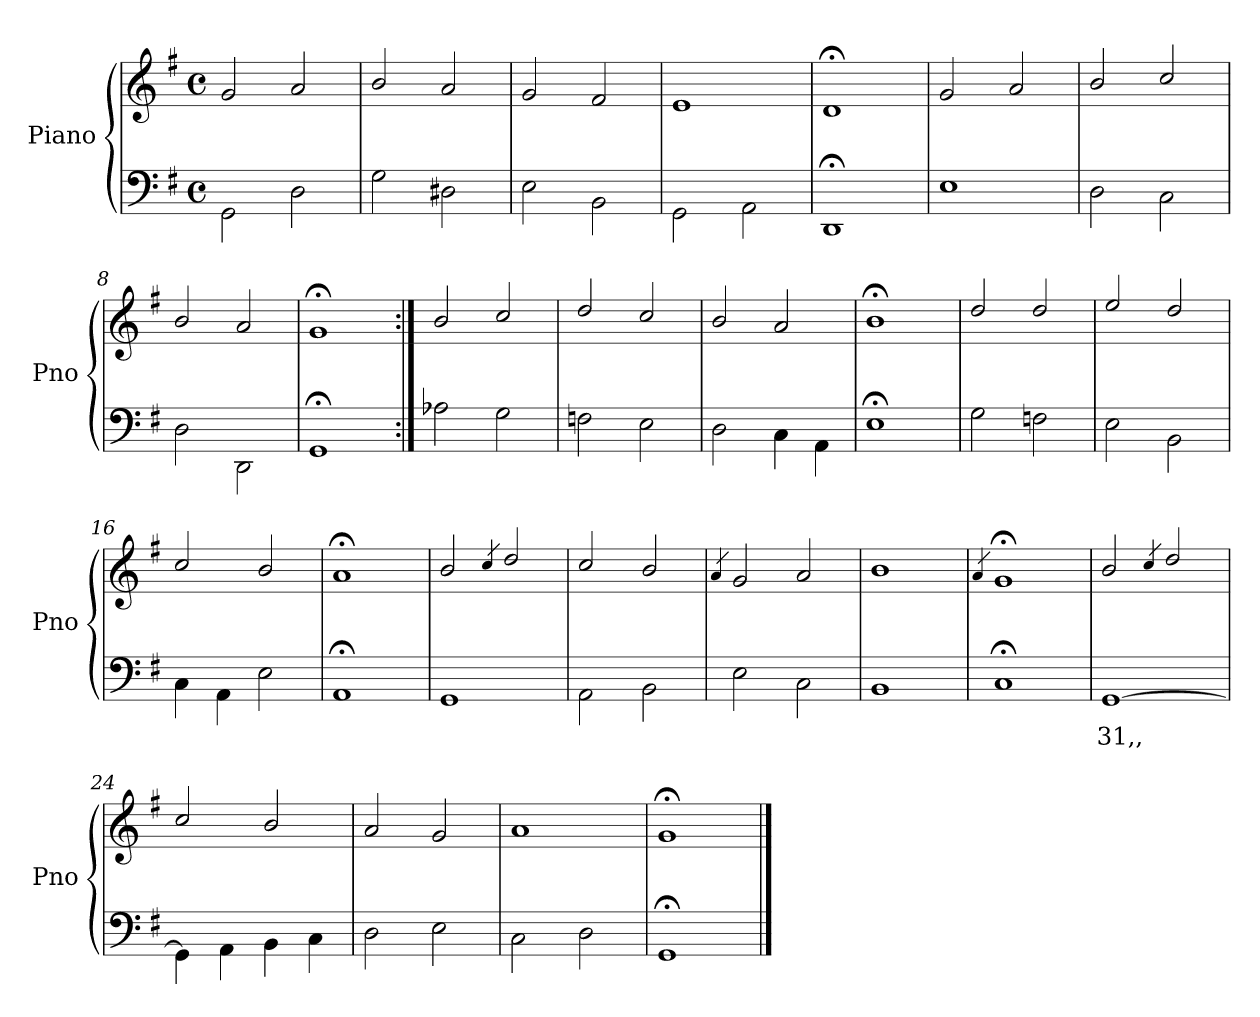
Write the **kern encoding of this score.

**kern	**text	**kern
*part1	*part1	*part1
*staff2	*staff2	*staff1
*I"Piano	*	*
*I'Pno	*	*
*clefF4	*	*clefG2
*k[f#]	*	*k[f#]
*G:	*	*G:
*M4/4	*	*M4/4
*met(c)	*	*met(c)
=1	=1	=1
2GG\	.	2g/
2D\	.	2a/
=2	=2	=2
2G\	.	2b/
2D#X\	.	2a/
=3	=3	=3
2E\	.	2g/
2BB\	.	2f#/
=4	=4	=4
2GG\	.	1e/
2AA\	.	.
=5	=5	=5
1DD;\	.	1d;</
=6	=6	=6
1E\	.	2g/
.	.	2a/
=7	=7	=7
2D\	.	2b/
2C\	.	2cc/
=8	=8	=8
2D\	.	2b/
2DD\	.	2a/
=9	=9	=9
1GG;\	.	1g;</
!!LO:LB:g=z
=10:|!	=10:|!	=10:|!
2A-X\	.	2b/
2G\	.	2cc/
=11	=11	=11
2Fn\	.	2dd/
2E\	.	2cc/
=12	=12	=12
2D\	.	2b/
4C\	.	2a/
4AA\	.	.
=13	=13	=13
1E;\	.	1b;</
=14	=14	=14
2G\	.	2dd/
2Fn\	.	2dd/
=15	=15	=15
2E\	.	2ee/
2BB\	.	2dd/
=16	=16	=16
4C\	.	2cc/
4AA\	.	.
2E\	.	2b/
=17	=17	=17
1AA;\	.	1a;</
!!LO:PB:g=z
=18	=18	=18
1GG\	.	2b/
.	.	4qcc/
.	.	2dd/
=19	=19	=19
2AA\	.	2cc/
2BB\	.	2b/
=20	=20	=20
.	.	4qa/
2E\	.	2g/
2C\	.	2a/
=21	=21	=21
1BB\	.	1b/
=22	=22	=22
.	.	4qa/
1C;\	.	1g;</
=23	=23	=23
!	!LO:LY:a	!
[<1GG\	31,,	2b/
.	.	4qcc/
.	.	2dd/
=24	=24	=24
4GG\]	.	2cc/
4AA\	.	.
4BB\	.	2b/
4C\	.	.
=25	=25	=25
2D\	.	2a/
2E\	.	2g/
=26	=26	=26
2C\	.	1a/
2D\	.	.
=27	=27	=27
1GG;\	.	1g;</
==	==	==
*-	*-	*-
